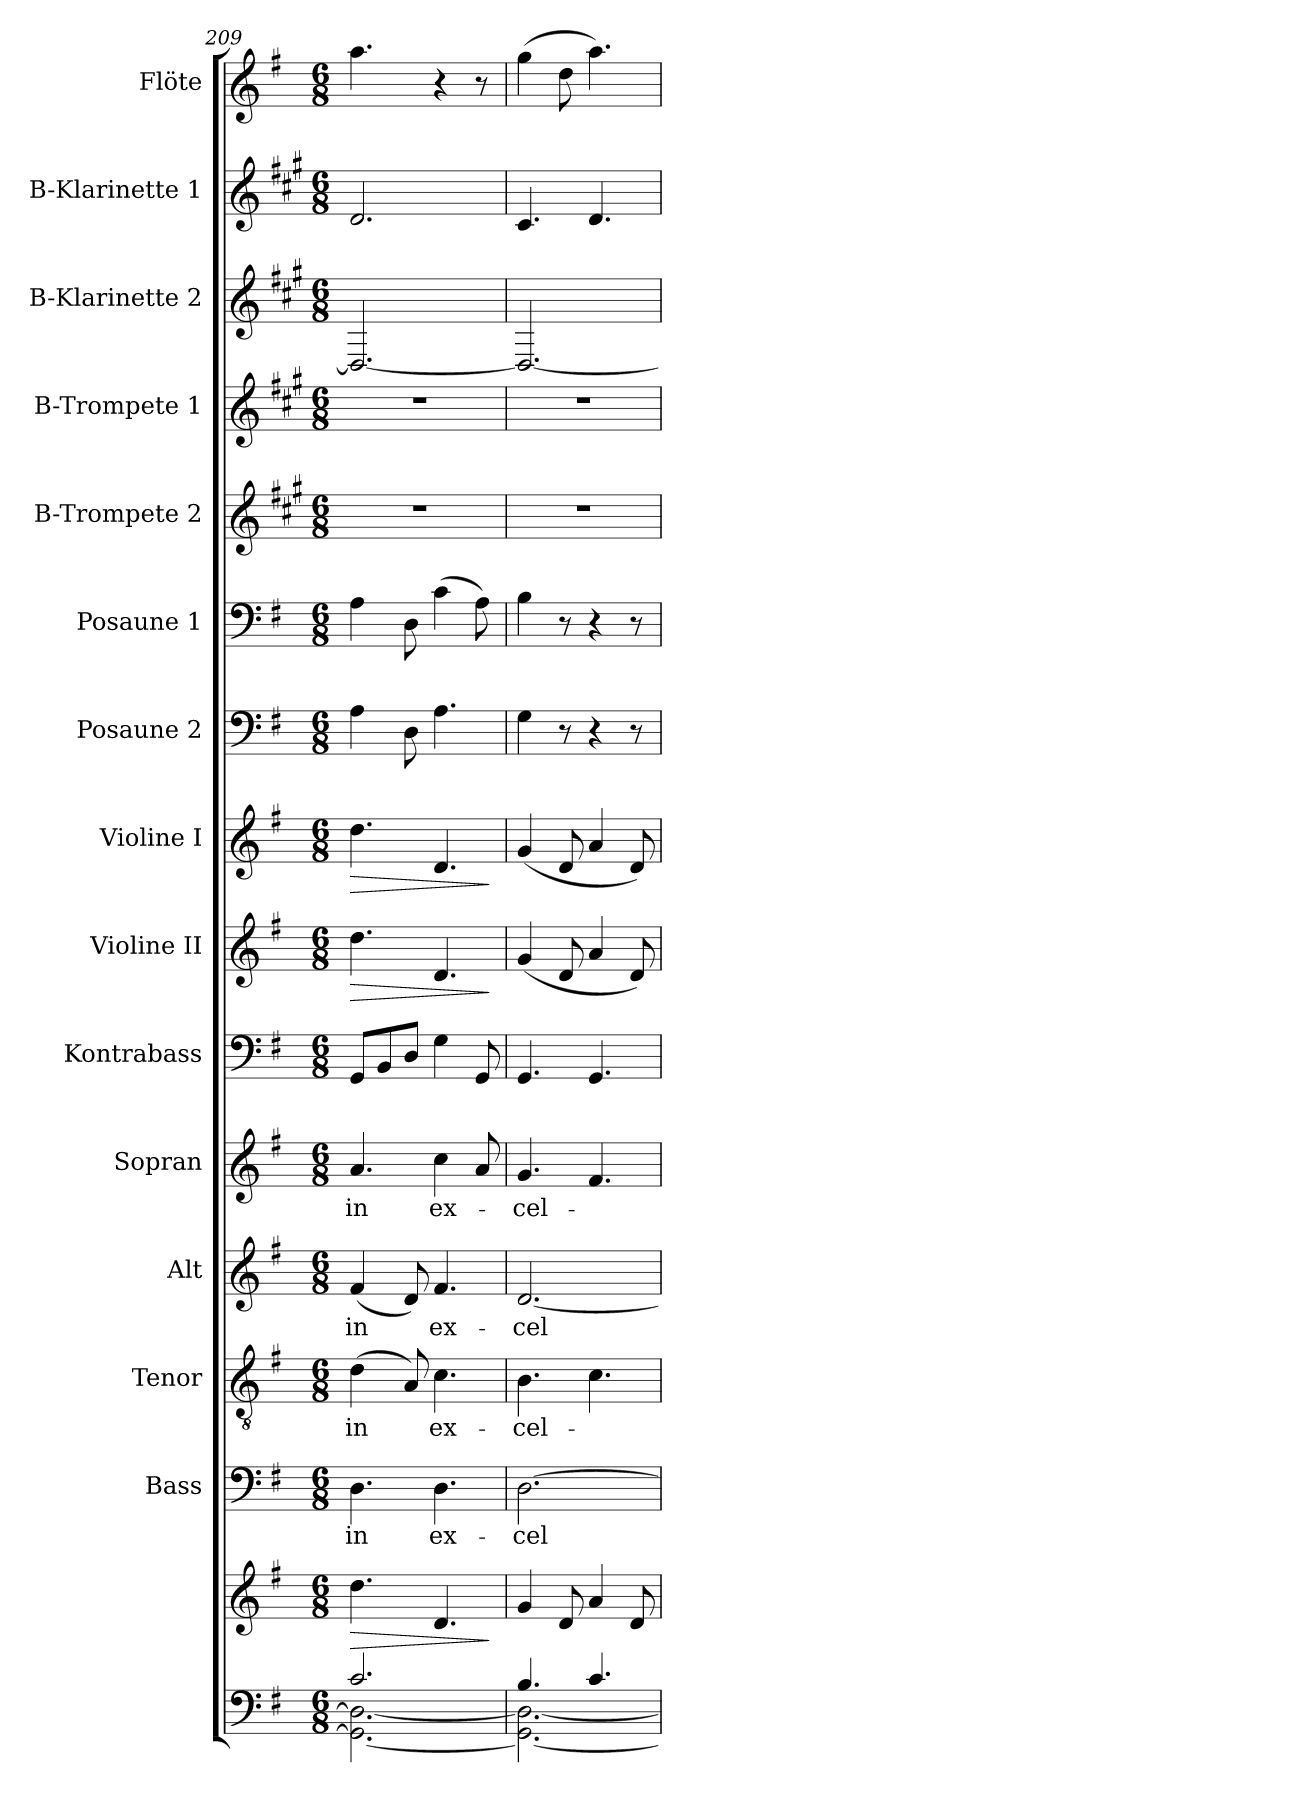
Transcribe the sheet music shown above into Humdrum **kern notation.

**kern	**kern	**dynam	**kern	**text	**kern	**text	**kern	**text	**kern	**text	**kern	**kern	**dynam	**kern	**dynam	**kern	**kern	**kern	**kern	**kern	**kern	**kern
*part15	*part15	*part15	*part14	*part14	*part13	*part13	*part12	*part12	*part11	*part11	*part10	*part9	*part9	*part8	*part8	*part7	*part6	*part5	*part4	*part3	*part2	*part1
*staff16	*staff15	*staff15/16	*staff14	*staff14	*staff13	*staff13	*staff12	*staff12	*staff11	*staff11	*staff10	*staff9	*staff9	*staff8	*staff8	*staff7	*staff6	*staff5	*staff4	*staff3	*staff2	*staff1
*	*	*	*I"Bass	*	*I"Tenor	*	*I"Alt	*	*I"Sopran	*	*I"Kontrabass	*I"Violine II	*	*I"Violine I	*	*I"Posaune 2	*I"Posaune 1	*I"B-Trompete 2	*I"B-Trompete 1	*I"B-Klarinette 2	*I"B-Klarinette 1	*I"Flöte
*	*	*	*I'B.	*	*I'T.	*	*I'A.	*	*I'S.	*	*I'Kb.	*I'Vl. II	*	*I'Vl. I	*	*I'Pos. 2	*I'Pos. 1	*I'B Trp. 2	*I'B Trp. 1	*I'B Kl. 2	*I'B Kl. 1	*I'Fl.
*clefF4	*clefG2	*	*clefF4	*	*clefGv2	*	*clefG2	*	*clefG2	*	*clefF4	*clefG2	*	*clefG2	*	*clefF4	*clefF4	*clefG2	*clefG2	*clefG2	*clefG2	*clefG2
*	*	*	*	*	*	*	*	*	*	*	*ITrd7c12	*	*	*	*	*	*	*ITrd1c2	*ITrd1c2	*ITrd1c2	*ITrd1c2	*
*k[f#]	*k[f#]	*	*k[f#]	*	*k[f#]	*	*k[f#]	*	*k[f#]	*	*k[f#]	*k[f#]	*	*k[f#]	*	*k[f#]	*k[f#]	*k[f#]	*k[f#]	*k[f#]	*k[f#]	*k[f#]
*G:	*G:	*	*G:	*	*G:	*	*G:	*	*G:	*	*G:	*G:	*	*G:	*	*G:	*G:	*G:	*G:	*G:	*G:	*G:
*M6/8	*M6/8	*	*M6/8	*	*M6/8	*	*M6/8	*	*M6/8	*	*M6/8	*M6/8	*	*M6/8	*	*M6/8	*M6/8	*M6/8	*M6/8	*M6/8	*M6/8	*M6/8
=209	=209	=209	=209	=209	=209	=209	=209	=209	=209	=209	=209	=209	=209	=209	=209	=209	=209	=209	=209	=209	=209	=209
*^	*	*	*	*	*	*	*	*	*	*	*	*	*	*	*	*	*	*	*	*	*	*
!	!	!	!LO:HP:b	!	!LO:LY:b	!	!LO:LY:b	!	!LO:LY:b	!	!LO:LY:b	!	!	!LO:HP:b	!	!LO:HP:b	!	!	!	!	!	!	!
2.c/	2.GG\_ 2.D\_	4.dd\	>	4.D\	in	(>4d\	in	(<4f#/	in	4.a/	in	8GGG/L	4.dd\	>	4.dd\	>	4A\	4A\	2.r	2.r	2.C/_	2.c/	4.aa\
.	.	.	.	.	.	.	.	.	.	.	.	8BBB/	.	.	.	.	.	.	.	.	.	.	.
.	.	.	.	.	.	8A/)	.	8d/)	.	.	.	8DD/J	.	.	.	.	8D\	8D\	.	.	.	.	.
!	!	!	!	!	!LO:LY:b	!	!LO:LY:b	!	!LO:LY:b	!	!LO:LY:b	!	!	!	!	!	!	!	!	!	!	!	!
.	.	4.d/	.	4.D\	ex-	4.c\	ex-	4.f#/	ex-	4cc\	ex-	4GG\	4.d/	.	4.d/	.	4.A\	(>4c\	.	.	.	.	4r
.	.	.	.	.	.	.	.	.	.	8a/	.	8GGG/	.	.	.	.	.	8A\)	.	.	.	.	8r
*v	*v	*	*	*	*	*	*	*	*	*	*	*	*	*	*	*	*	*	*	*	*	*	*
.	.	]	.	.	.	.	.	.	.	.	.	.	]	.	]	.	.	.	.	.	.	.
=210	=210	=210	=210	=210	=210	=210	=210	=210	=210	=210	=210	=210	=210	=210	=210	=210	=210	=210	=210	=210	=210	=210
*^	*	*	*	*	*	*	*	*	*	*	*	*	*	*	*	*	*	*	*	*	*	*
!	!	!	!	!	!LO:LY:b	!	!LO:LY:b	!	!LO:LY:b	!	!LO:LY:b	!	!	!	!	!	!	!	!	!	!	!	!
4.B/	2.GG\_ 2.D\_	4g/	.	[2.D\	-cel-	4.B\	-cel-	[2.d/	-cel-	4.g/	-cel-	4.GGG/	(<4g/	.	(<4g/	.	4G\	4B\	2.r	2.r	2.C/_	4.B/	(>4gg\
.	.	8d/	.	.	.	.	.	.	.	.	.	.	8d/	.	8d/	.	8r	8r	.	.	.	.	8dd\
4.c/	.	4a/	.	.	.	4.c\	.	.	.	4.f#/	.	4.GGG/	4a/	.	4a/	.	4r	4r	.	.	.	4.c/	4.aa\)
.	.	8d/	.	.	.	.	.	.	.	.	.	.	8d/)	.	8d/)	.	8r	8r	.	.	.	.	.
*v	*v	*	*	*	*	*	*	*	*	*	*	*	*	*	*	*	*	*	*	*	*	*	*
=	=	=	=	=	=	=	=	=	=	=	=	=	=	=	=	=	=	=	=	=	=	=
*-	*-	*-	*-	*-	*-	*-	*-	*-	*-	*-	*-	*-	*-	*-	*-	*-	*-	*-	*-	*-	*-	*-
